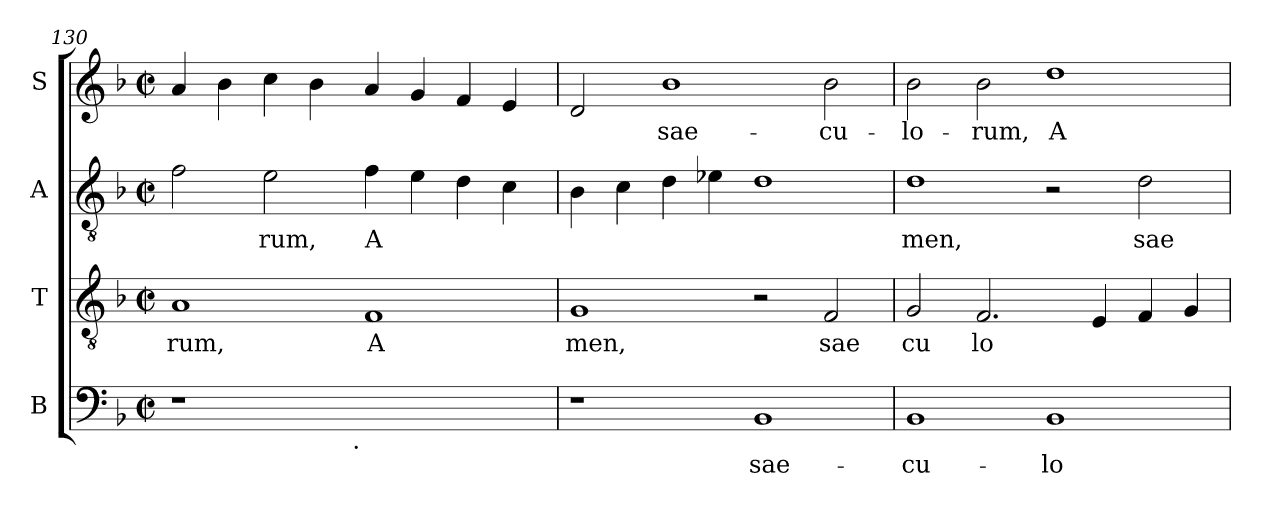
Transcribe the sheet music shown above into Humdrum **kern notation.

**kern	**text	**kern	**text	**kern	**text	**kern	**text
*part4	*part4	*part3	*part3	*part2	*part2	*part1	*part1
*staff4	*staff4	*staff3	*staff3	*staff2	*staff2	*staff1	*staff1
*I"B	*	*I"T	*	*I"A	*	*I"S	*
*I'B	*	*I'T	*	*I'A	*	*I'S	*
!!LO:LB:g=z
*clefF4	*	*clefGv2	*	*clefGv2	*	*clefG2	*
*k[b-]	*	*k[b-]	*	*k[b-]	*	*k[b-]	*
*F:	*	*F:	*	*F:	*	*F:	*
*M2/2	*	*M2/2	*	*M2/2	*	*M2/2	*
*met(c|)	*	*met(c|)	*	*met(c|)	*	*met(c|)	*
=130	=130	=130	=130	=130	=130	=130	=130
!	!	!	!LO:LY:b:cj	!	!LO:LY:b:cj	!	!LO:LY:b:cj
*^	*	*	*	*	*	*	*
1r	2ryy	.	1A	rum,	2f\	--	4a/	.
!	!	!	!	!	!	!	!	!LO:LY:b:cj
.	.	.	.	.	.	.	4b-\	.
!	!	!	!	!	!	!LO:LY:b:cj	!	!LO:LY:b:cj
.	4...ryy	.	.	.	2e\	-rum,	4cc\	.
!	!	!	!	!	!	!	!	!LO:LY:b:cj
.	.	.	.	.	.	.	4b-\	.
!	!LO:TX:b:t=.	!	!	!	!	!	!	!
.	1ryy	.	.	.	.	.	.	.
!	!	!	!	!LO:LY:b:cj	!	!LO:LY:b:cj	!	!LO:LY:b:cj
1ryy	.	.	1F	A	4f\	A-	4a/	.
!	!	!	!	!	!	!LO:LY:b:cj	!	!LO:LY:b:cj
.	.	.	.	.	4e\	--	4g/	.
!	!	!	!	!	!	!LO:LY:b:cj	!	!LO:LY:b:cj
.	.	.	.	.	4d\	--	4f/	.
!	!	!	!	!	!	!LO:LY:b:cj	!	!LO:LY:b:cj
.	.	.	.	.	4c\	--	4e/	.
.	32ryy	.	.	.	.	.	.	.
=131	=131	=131	=131	=131	=131	=131	=131	=131
!	!	!	!	!LO:LY:b:cj	!	!LO:LY:b:cj	!	!LO:LY:b:cj
*v	*v	*	*	*	*	*	*	*
1r	.	1G	men,	4B-\	--	2d/	.
!	!	!	!	!	!LO:LY:b:cj	!	!
.	.	.	.	4c\	--	.	.
!	!	!	!	!	!LO:LY:b:cj	!	!LO:LY:b:cj
.	.	.	.	4d\	--	1b-	sae-
!	!	!	!	!	!LO:LY:b:cj	!	!
.	.	.	.	4e-\	--	.	.
!	!LO:LY:b:cj	!	!	!	!LO:LY:b:cj	!	!
1BB-	sae-	2r	.	1d	--	.	.
!	!	!	!LO:LY:b:cj	!	!	!	!LO:LY:b:cj
.	.	2F/	sae	.	.	2b-\	-cu-
=132	=132	=132	=132	=132	=132	=132	=132
!	!LO:LY:b:cj	!	!LO:LY:b:cj	!	!LO:LY:b:cj	!	!LO:LY:b:cj
1BB-	-cu-	2G/	cu	1d	-men,	2b-\	-lo-
!	!	!	!LO:LY:b:cj	!	!	!	!LO:LY:b:cj
.	.	2.F/	lo	.	.	2b-\	-rum,
!	!LO:LY:b:cj	!	!	!	!	!	!LO:LY:b:cj
1BB-	-lo-	.	.	2r	.	1dd	A-
!	!	!	!LO:LY:b:cj	!	!	!	!
.	.	4E/	.	.	.	.	.
!	!	!	!LO:LY:b:cj	!	!LO:LY:b:cj	!	!
.	.	4F/	.	2d\	sae-	.	.
!	!	!	!LO:LY:b:cj	!	!	!	!
.	.	4G/	.	.	.	.	.
=	=	=	=	=	=	=	=
*-	*-	*-	*-	*-	*-	*-	*-
